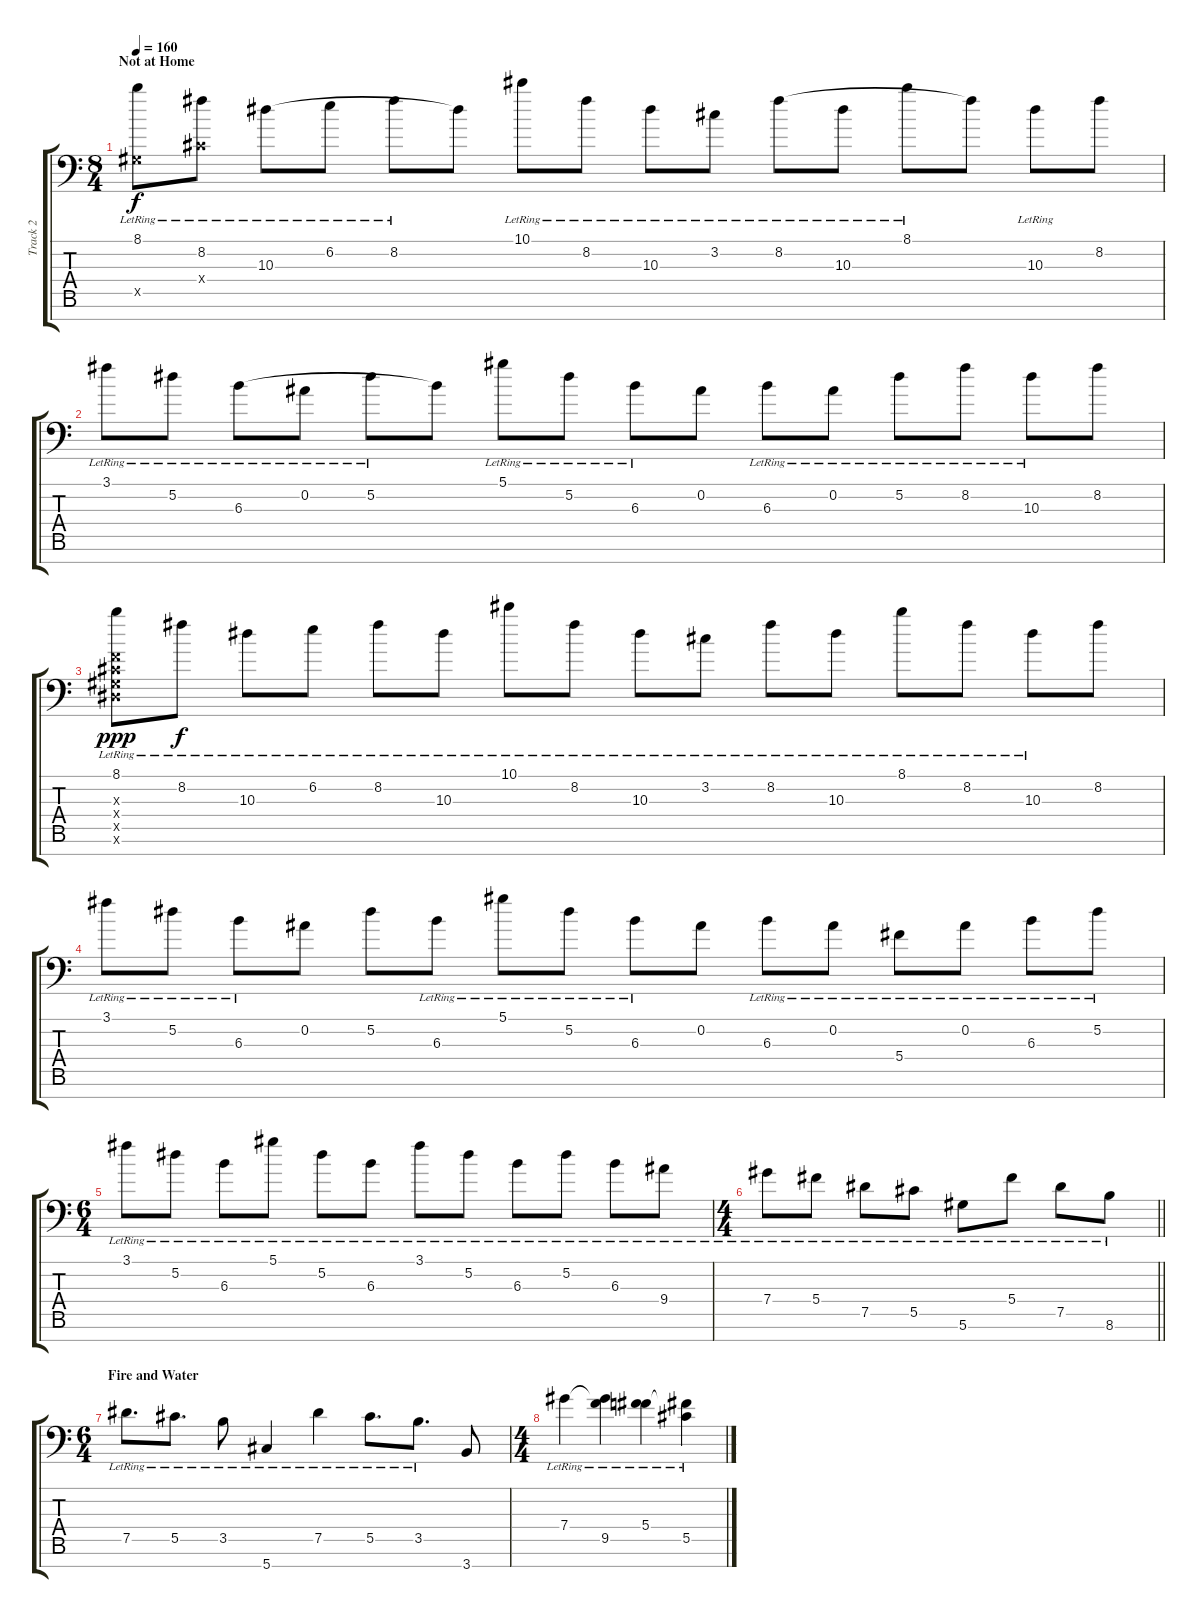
\track ("Track 2" "Track 2") {instrument distortionguitar}
\staff {score tabs}
\tuning (Eb4 Bb3 F3 Db3 Ab2 Eb2 Ab1) {hide}
\ts (8 4)
\section ("" "Not at Home")
\tempo 160
\clef f4
\ks c
(8.1{lr} 0.5{x}).8{dy f instrument electricguitarjazz} (8.2{lr} 0.4{x}).8 10.3{lr}.8 6.2{lr}.8 8.2{lr}.8 10.3{t}.8 10.1{lr}.8 8.2{lr}.8 10.3{lr}.8 3.2{lr}.8 8.2{lr}.8 10.3{lr}.8 8.1{lr}.8 8.2{t}.8 10.3{lr}.8 8.2.8 |
3.1{lr}.8 5.2{lr}.8 6.3{lr}.8 0.2{lr}.8 5.2{lr}.8 6.3{t}.8 5.1{lr}.8 5.2{lr}.8 6.3{lr}.8 0.2.8 6.3{lr}.8 0.2{lr}.8 5.2{lr}.8 8.2{lr}.8 10.3{lr}.8 8.2.8 |
(8.1{lr} 0.3{x} 0.4{x} 0.5{x} 0.6{x}).8{dy ppp instrument electricguitarjazz} 8.2{lr}.8{dy f} 10.3{lr}.8 6.2{lr}.8 8.2{lr}.8 10.3{lr}.8 10.1{lr}.8 8.2{lr}.8 10.3{lr}.8 3.2{lr}.8 8.2{lr}.8 10.3{lr}.8 8.1{lr}.8 8.2{lr}.8 10.3{lr}.8 8.2.8 |
3.1{lr}.8 5.2{lr}.8 6.3{lr}.8 0.2.8 5.2.8 6.3{lr}.8 5.1{lr}.8 5.2{lr}.8 6.3{lr}.8 0.2.8 6.3{lr}.8 0.2{lr}.8 5.4{lr}.8 0.2{lr}.8 6.3{lr}.8 5.2{lr}.8 |
\ts (6 4)
3.1{lr}.8 5.2{lr}.8 6.3{lr}.8 5.1{lr}.8 5.2{lr}.8 6.3{lr}.8 3.1{lr}.8 5.2{lr}.8 6.3{lr}.8 5.2{lr}.8 6.3{lr}.8 9.4{lr}.8 |
\ts (4 4)
\barLineRight lightlight
7.4{lr}.8 5.4{lr}.8 7.5{lr}.8 5.5{lr}.8 5.6{lr}.8 5.4{lr}.8 7.5{lr}.8 8.6{lr}.8 |
\ts (6 4)
\section ("" "Fire and Water")
7.5{lr}.8{d} 5.5{lr}.8{d} 3.5{lr}.8 5.7{lr}.4 7.5{lr}.4 5.5{lr}.8{d} 3.5{lr}.8{d} 3.7.8 |
\ts (4 4)
7.4{lr}.4 (7.4{t} 9.5{lr}).4 (5.4{lr} 9.5{t}).4 (5.4{t} 5.5{lr}).4
